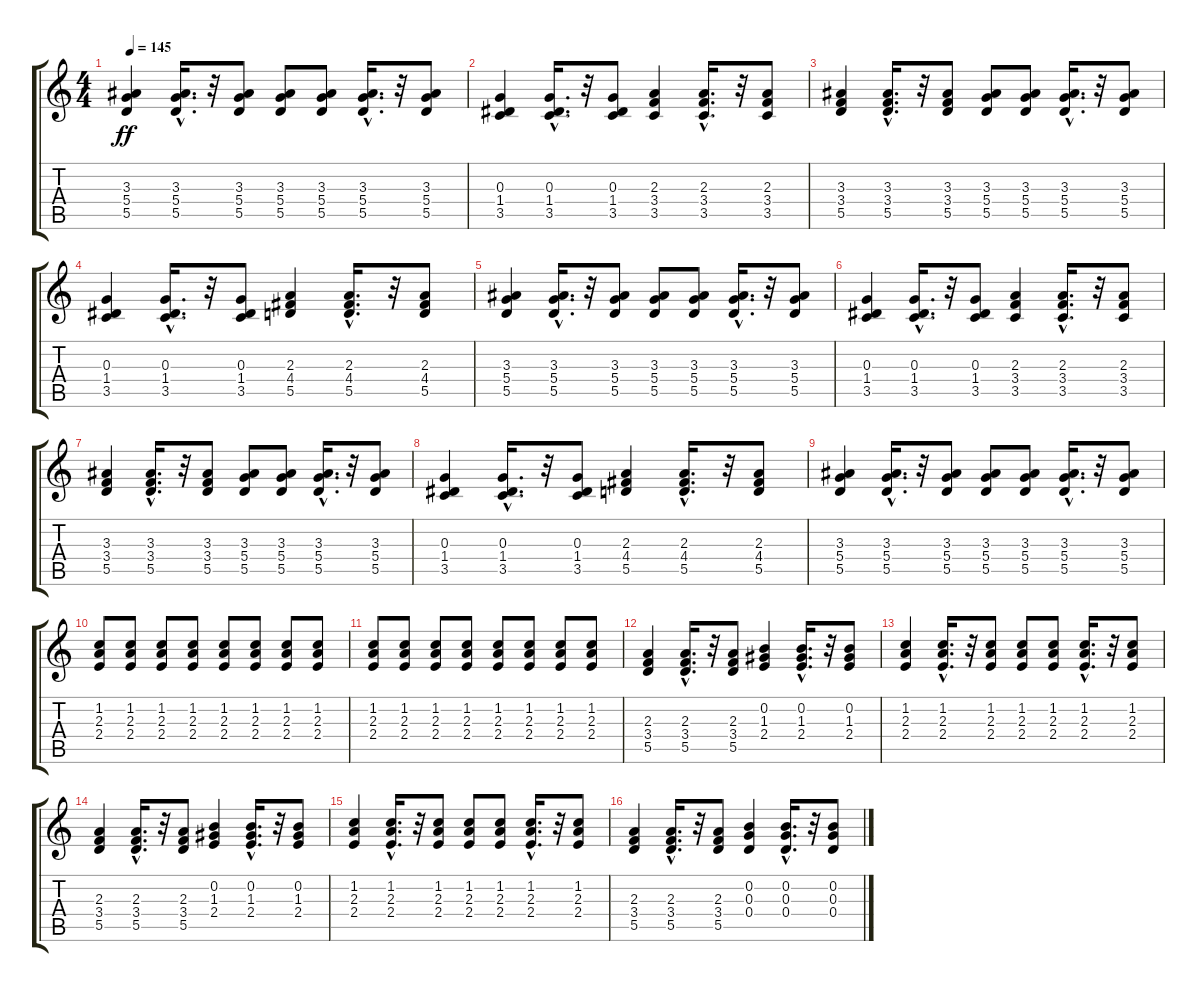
\track "" {instrument acousticguitarsteel}
\staff {score tabs}
\tuning (E4 B3 G3 D3 A2 E2) {hide}
\ts (4 4)
\tempo 145
\clef g2
\ks c
(3.3 5.4 5.5).4{dy ff} (3.3{hac} 5.4{hac} 5.5{hac}).16{d} r.32 (3.3 5.4 5.5).8 (3.3 5.4 5.5).8 (3.3 5.4 5.5).8 (3.3{hac} 5.4{hac} 5.5{hac}).16{d} r.32 (3.3 5.4 5.5).8 |
(0.3 1.4 3.5).4 (0.3{hac} 1.4{hac} 3.5{hac}).16{d} r.32 (0.3 1.4 3.5).8 (2.3 3.4 3.5).4 (2.3{hac} 3.4{hac} 3.5{hac}).16{d} r.32 (2.3 3.4 3.5).8 |
(3.3 3.4 5.5).4 (3.3{hac} 3.4{hac} 5.5{hac}).16{d} r.32 (3.3 3.4 5.5).8 (3.3 5.4 5.5).8 (3.3 5.4 5.5).8 (3.3{hac} 5.4{hac} 5.5{hac}).16{d} r.32 (3.3 5.4 5.5).8 |
(0.3 1.4 3.5).4 (0.3{hac} 1.4{hac} 3.5{hac}).16{d} r.32 (0.3 1.4 3.5).8 (2.3 4.4 5.5).4 (2.3{hac} 4.4{hac} 5.5{hac}).16{d} r.32 (2.3 4.4 5.5).8 |
(3.3 5.4 5.5).4 (3.3{hac} 5.4{hac} 5.5{hac}).16{d} r.32 (3.3 5.4 5.5).8 (3.3 5.4 5.5).8 (3.3 5.4 5.5).8 (3.3{hac} 5.4{hac} 5.5{hac}).16{d} r.32 (3.3 5.4 5.5).8 |
(0.3 1.4 3.5).4 (0.3{hac} 1.4{hac} 3.5{hac}).16{d} r.32 (0.3 1.4 3.5).8 (2.3 3.4 3.5).4 (2.3{hac} 3.4{hac} 3.5{hac}).16{d} r.32 (2.3 3.4 3.5).8 |
(3.3 3.4 5.5).4 (3.3{hac} 3.4{hac} 5.5{hac}).16{d} r.32 (3.3 3.4 5.5).8 (3.3 5.4 5.5).8 (3.3 5.4 5.5).8 (3.3{hac} 5.4{hac} 5.5{hac}).16{d} r.32 (3.3 5.4 5.5).8 |
(0.3 1.4 3.5).4 (0.3{hac} 1.4{hac} 3.5{hac}).16{d} r.32 (0.3 1.4 3.5).8 (2.3 4.4 5.5).4 (2.3{hac} 4.4{hac} 5.5{hac}).16{d} r.32 (2.3 4.4 5.5).8 |
(3.3 5.4 5.5).4 (3.3{hac} 5.4{hac} 5.5{hac}).16{d} r.32 (3.3 5.4 5.5).8 (3.3 5.4 5.5).8 (3.3 5.4 5.5).8 (3.3{hac} 5.4{hac} 5.5{hac}).16{d} r.32 (3.3 5.4 5.5).8 |
(1.2 2.3 2.4).8 (1.2 2.3 2.4).8 (1.2 2.3 2.4).8 (1.2 2.3 2.4).8 (1.2 2.3 2.4).8 (1.2 2.3 2.4).8 (1.2 2.3 2.4).8 (1.2 2.3 2.4).8 |
(1.2 2.3 2.4).8 (1.2 2.3 2.4).8 (1.2 2.3 2.4).8 (1.2 2.3 2.4).8 (1.2 2.3 2.4).8 (1.2 2.3 2.4).8 (1.2 2.3 2.4).8 (1.2 2.3 2.4).8 |
(2.3 3.4 5.5).4 (2.3{hac} 3.4{hac} 5.5{hac}).16{d} r.32 (2.3 3.4 5.5).8 (0.2 1.3 2.4).4 (0.2{hac} 1.3{hac} 2.4{hac}).16{d} r.32 (0.2 1.3 2.4).8 |
(1.2 2.3 2.4).4 (1.2{hac} 2.3{hac} 2.4{hac}).16{d} r.32 (1.2 2.3 2.4).8 (1.2 2.3 2.4).8 (1.2 2.3 2.4).8 (1.2{hac} 2.3{hac} 2.4{hac}).16{d} r.32 (1.2 2.3 2.4).8 |
(2.3 3.4 5.5).4 (2.3{hac} 3.4{hac} 5.5{hac}).16{d} r.32 (2.3 3.4 5.5).8 (0.2 1.3 2.4).4 (0.2{hac} 1.3{hac} 2.4{hac}).16{d} r.32 (0.2 1.3 2.4).8 |
(1.2 2.3 2.4).4 (1.2{hac} 2.3{hac} 2.4{hac}).16{d} r.32 (1.2 2.3 2.4).8 (1.2 2.3 2.4).8 (1.2 2.3 2.4).8 (1.2{hac} 2.3{hac} 2.4{hac}).16{d} r.32 (1.2 2.3 2.4).8 |
(2.3 3.4 5.5).4 (2.3{hac} 3.4{hac} 5.5{hac}).16{d} r.32 (2.3 3.4 5.5).8 (0.2 0.3 0.4).4 (0.2{hac} 0.3{hac} 0.4{hac}).16{d} r.32 (0.2 0.3 0.4).8
